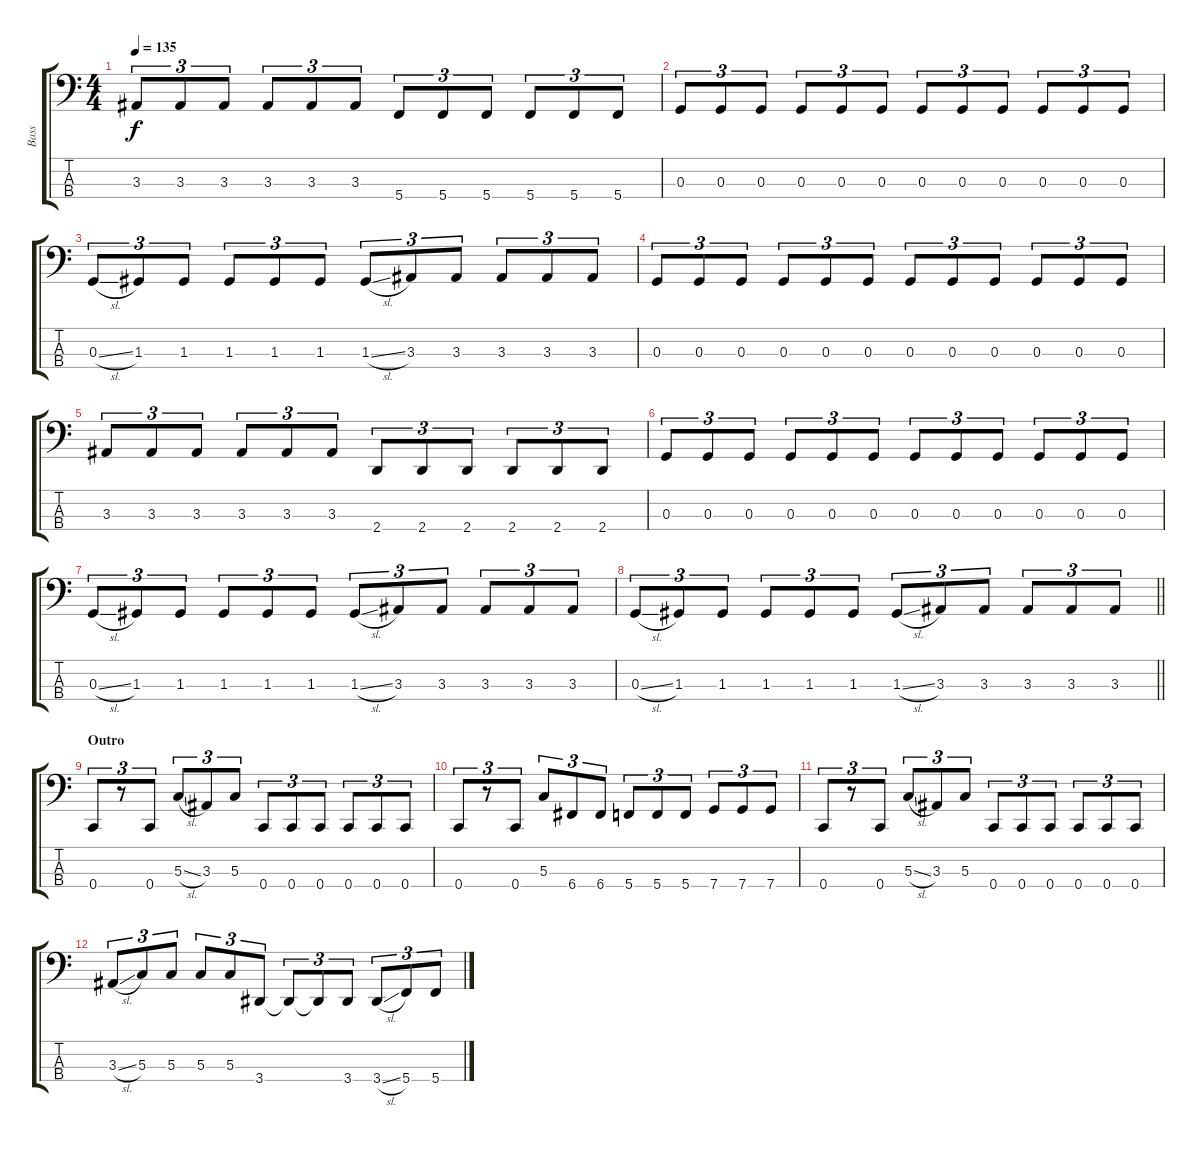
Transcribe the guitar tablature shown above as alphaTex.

\track ("Bass" "Bass") {instrument electricbasspick}
\staff {score tabs}
\tuning (F2 C2 G1 C1) {hide}
\ts (4 4)
\tempo 135
\clef f4
\ks c
3.3.8{tu (3 2) dy f} 3.3.8{tu (3 2)} 3.3.8{tu (3 2)} 3.3.8{tu (3 2)} 3.3.8{tu (3 2)} 3.3.8{tu (3 2)} 5.4.8{tu (3 2)} 5.4.8{tu (3 2)} 5.4.8{tu (3 2)} 5.4.8{tu (3 2)} 5.4.8{tu (3 2)} 5.4.8{tu (3 2)} |
0.3.8{tu (3 2)} 0.3.8{tu (3 2)} 0.3.8{tu (3 2)} 0.3.8{tu (3 2)} 0.3.8{tu (3 2)} 0.3.8{tu (3 2)} 0.3.8{tu (3 2)} 0.3.8{tu (3 2)} 0.3.8{tu (3 2)} 0.3.8{tu (3 2)} 0.3.8{tu (3 2)} 0.3.8{tu (3 2)} |
0.3{sl}.8{tu (3 2)} 1.3.8{tu (3 2)} 1.3.8{tu (3 2)} 1.3.8{tu (3 2)} 1.3.8{tu (3 2)} 1.3.8{tu (3 2)} 1.3{sl}.8{tu (3 2)} 3.3.8{tu (3 2)} 3.3.8{tu (3 2)} 3.3.8{tu (3 2)} 3.3.8{tu (3 2)} 3.3.8{tu (3 2)} |
0.3.8{tu (3 2)} 0.3.8{tu (3 2)} 0.3.8{tu (3 2)} 0.3.8{tu (3 2)} 0.3.8{tu (3 2)} 0.3.8{tu (3 2)} 0.3.8{tu (3 2)} 0.3.8{tu (3 2)} 0.3.8{tu (3 2)} 0.3.8{tu (3 2)} 0.3.8{tu (3 2)} 0.3.8{tu (3 2)} |
3.3.8{tu (3 2)} 3.3.8{tu (3 2)} 3.3.8{tu (3 2)} 3.3.8{tu (3 2)} 3.3.8{tu (3 2)} 3.3.8{tu (3 2)} 2.4.8{tu (3 2)} 2.4.8{tu (3 2)} 2.4.8{tu (3 2)} 2.4.8{tu (3 2)} 2.4.8{tu (3 2)} 2.4.8{tu (3 2)} |
0.3.8{tu (3 2)} 0.3.8{tu (3 2)} 0.3.8{tu (3 2)} 0.3.8{tu (3 2)} 0.3.8{tu (3 2)} 0.3.8{tu (3 2)} 0.3.8{tu (3 2)} 0.3.8{tu (3 2)} 0.3.8{tu (3 2)} 0.3.8{tu (3 2)} 0.3.8{tu (3 2)} 0.3.8{tu (3 2)} |
0.3{sl}.8{tu (3 2)} 1.3.8{tu (3 2)} 1.3.8{tu (3 2)} 1.3.8{tu (3 2)} 1.3.8{tu (3 2)} 1.3.8{tu (3 2)} 1.3{sl}.8{tu (3 2)} 3.3.8{tu (3 2)} 3.3.8{tu (3 2)} 3.3.8{tu (3 2)} 3.3.8{tu (3 2)} 3.3.8{tu (3 2)} |
\barLineRight lightlight
0.3{sl}.8{tu (3 2)} 1.3.8{tu (3 2)} 1.3.8{tu (3 2)} 1.3.8{tu (3 2)} 1.3.8{tu (3 2)} 1.3.8{tu (3 2)} 1.3{sl}.8{tu (3 2)} 3.3.8{tu (3 2)} 3.3.8{tu (3 2)} 3.3.8{tu (3 2)} 3.3.8{tu (3 2)} 3.3.8{tu (3 2)} |
\section ("" "Outro")
0.4.8{tu (3 2)} r.8{tu (3 2)} 0.4.8{tu (3 2)} 5.3{sl}.8{tu (3 2)} 3.3.8{tu (3 2)} 5.3.8{tu (3 2)} 0.4.8{tu (3 2)} 0.4.8{tu (3 2)} 0.4.8{tu (3 2)} 0.4.8{tu (3 2)} 0.4.8{tu (3 2)} 0.4.8{tu (3 2)} |
0.4.8{tu (3 2)} r.8{tu (3 2)} 0.4.8{tu (3 2)} 5.3.8{tu (3 2)} 6.4.8{tu (3 2)} 6.4.8{tu (3 2)} 5.4.8{tu (3 2)} 5.4.8{tu (3 2)} 5.4.8{tu (3 2)} 7.4.8{tu (3 2)} 7.4.8{tu (3 2)} 7.4.8{tu (3 2)} |
0.4.8{tu (3 2)} r.8{tu (3 2)} 0.4.8{tu (3 2)} 5.3{sl}.8{tu (3 2)} 3.3.8{tu (3 2)} 5.3.8{tu (3 2)} 0.4.8{tu (3 2)} 0.4.8{tu (3 2)} 0.4.8{tu (3 2)} 0.4.8{tu (3 2)} 0.4.8{tu (3 2)} 0.4.8{tu (3 2)} |
3.3{sl}.8{tu (3 2)} 5.3.8{tu (3 2)} 5.3.8{tu (3 2)} 5.3.8{tu (3 2)} 5.3.8{tu (3 2)} 3.4.8{tu (3 2)} 3.4{t}.8{tu (3 2)} 3.4{t}.8{tu (3 2)} 3.4.8{tu (3 2)} 3.4{sl}.8{tu (3 2)} 5.4.8{tu (3 2)} 5.4.8{tu (3 2)}
